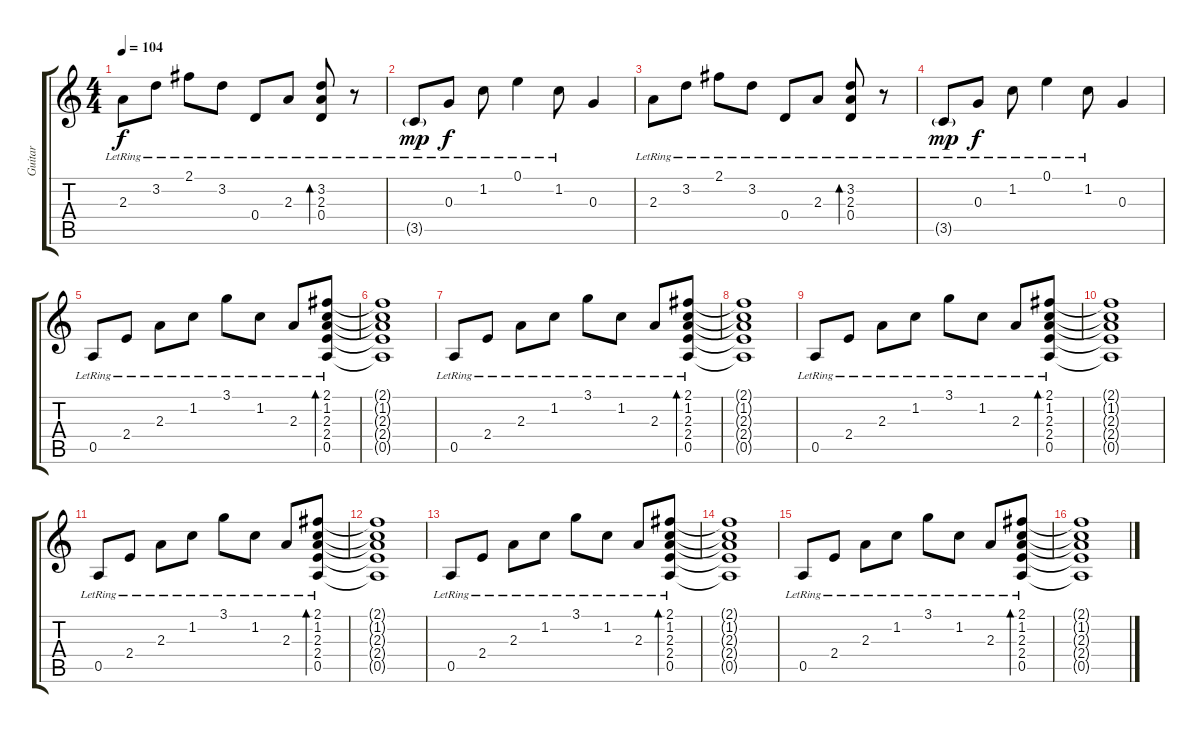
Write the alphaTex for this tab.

\track ("Guitar" "Guitar") {instrument electricguitarclean}
\staff {score tabs}
\tuning (E4 B3 G3 D3 A2 E2) {hide}
\ts (4 4)
\tempo 104
\clef g2
\ks c
2.3{lr}.8{dy f} 3.2{lr}.8 2.1{lr}.8 3.2{lr}.8 0.4{lr}.8 2.3{lr}.8 (3.2{lr} 2.3{lr} 0.4{lr}).8{bd 120} r.8 |
3.5{g lr}.8{dy mp} 0.3{lr}.8{dy f} 1.2{lr}.8 0.1{lr}.4 1.2{lr}.8 0.3.4 |
2.3{lr}.8 3.2{lr}.8 2.1{lr}.8 3.2{lr}.8 0.4{lr}.8 2.3{lr}.8 (3.2{lr} 2.3{lr} 0.4{lr}).8{bd 120} r.8 |
3.5{g lr}.8{dy mp} 0.3{lr}.8{dy f} 1.2{lr}.8 0.1{lr}.4 1.2{lr}.8 0.3.4 |
0.5{lr}.8 2.4{lr}.8 2.3{lr}.8 1.2{lr}.8 3.1{lr}.8 1.2{lr}.8 2.3{lr}.8 (2.1{lr} 1.2{lr} 2.3{lr} 2.4{lr} 0.5{lr}).8{bd 60} |
(2.1{t} 1.2{t} 2.3{t} 2.4{t} 0.5{t}).1 |
0.5{lr}.8 2.4{lr}.8 2.3{lr}.8 1.2{lr}.8 3.1{lr}.8 1.2{lr}.8 2.3{lr}.8 (2.1{lr} 1.2{lr} 2.3{lr} 2.4{lr} 0.5{lr}).8{bd 60} |
(2.1{t} 1.2{t} 2.3{t} 2.4{t} 0.5{t}).1 |
0.5{lr}.8 2.4{lr}.8 2.3{lr}.8 1.2{lr}.8 3.1{lr}.8 1.2{lr}.8 2.3{lr}.8 (2.1{lr} 1.2{lr} 2.3{lr} 2.4{lr} 0.5{lr}).8{bd 60} |
(2.1{t} 1.2{t} 2.3{t} 2.4{t} 0.5{t}).1 |
0.5{lr}.8 2.4{lr}.8 2.3{lr}.8 1.2{lr}.8 3.1{lr}.8 1.2{lr}.8 2.3{lr}.8 (2.1{lr} 1.2{lr} 2.3{lr} 2.4{lr} 0.5{lr}).8{bd 60} |
(2.1{t} 1.2{t} 2.3{t} 2.4{t} 0.5{t}).1 |
0.5{lr}.8 2.4{lr}.8 2.3{lr}.8 1.2{lr}.8 3.1{lr}.8 1.2{lr}.8 2.3{lr}.8 (2.1{lr} 1.2{lr} 2.3{lr} 2.4{lr} 0.5{lr}).8{bd 60} |
(2.1{t} 1.2{t} 2.3{t} 2.4{t} 0.5{t}).1 |
0.5{lr}.8 2.4{lr}.8 2.3{lr}.8 1.2{lr}.8 3.1{lr}.8 1.2{lr}.8 2.3{lr}.8 (2.1{lr} 1.2{lr} 2.3{lr} 2.4{lr} 0.5{lr}).8{bd 60} |
(2.1{t} 1.2{t} 2.3{t} 2.4{t} 0.5{t}).1
